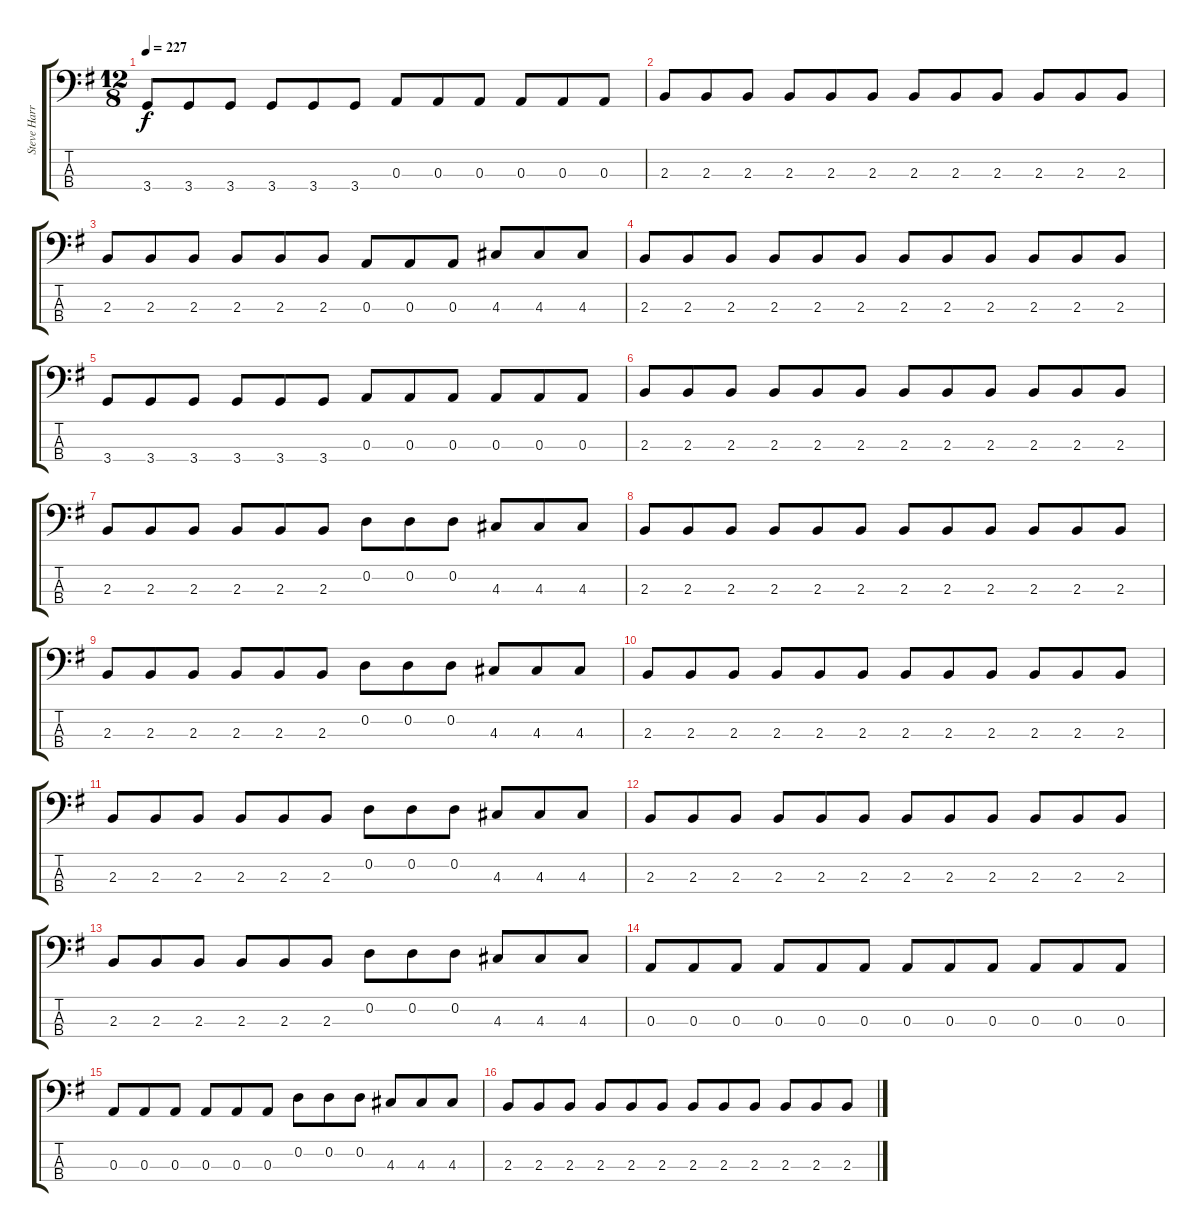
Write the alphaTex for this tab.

\track ("Steve Harris" "Steve Harr") {instrument electricbassfinger}
\staff {score tabs}
\tuning (G2 D2 A1 E1) {hide}
\ts (12 8)
\tempo 227
\clef f4
\ks g
3.4.8{dy f} 3.4.8 3.4.8 3.4.8 3.4.8 3.4.8 0.3.8 0.3.8 0.3.8 0.3.8 0.3.8 0.3.8 |
2.3.8 2.3.8 2.3.8 2.3.8 2.3.8 2.3.8 2.3.8 2.3.8 2.3.8 2.3.8 2.3.8 2.3.8 |
2.3.8 2.3.8 2.3.8 2.3.8 2.3.8 2.3.8 0.3.8 0.3.8 0.3.8 4.3.8 4.3.8 4.3.8 |
2.3.8 2.3.8 2.3.8 2.3.8 2.3.8 2.3.8 2.3.8 2.3.8 2.3.8 2.3.8 2.3.8 2.3.8 |
3.4.8 3.4.8 3.4.8 3.4.8 3.4.8 3.4.8 0.3.8 0.3.8 0.3.8 0.3.8 0.3.8 0.3.8 |
2.3.8 2.3.8 2.3.8 2.3.8 2.3.8 2.3.8 2.3.8 2.3.8 2.3.8 2.3.8 2.3.8 2.3.8 |
2.3.8 2.3.8 2.3.8 2.3.8 2.3.8 2.3.8 0.2.8 0.2.8 0.2.8 4.3.8 4.3.8 4.3.8 |
2.3.8 2.3.8 2.3.8 2.3.8 2.3.8 2.3.8 2.3.8 2.3.8 2.3.8 2.3.8 2.3.8 2.3.8 |
2.3.8 2.3.8 2.3.8 2.3.8 2.3.8 2.3.8 0.2.8 0.2.8 0.2.8 4.3.8 4.3.8 4.3.8 |
2.3.8 2.3.8 2.3.8 2.3.8 2.3.8 2.3.8 2.3.8 2.3.8 2.3.8 2.3.8 2.3.8 2.3.8 |
2.3.8 2.3.8 2.3.8 2.3.8 2.3.8 2.3.8 0.2.8 0.2.8 0.2.8 4.3.8 4.3.8 4.3.8 |
2.3.8 2.3.8 2.3.8 2.3.8 2.3.8 2.3.8 2.3.8 2.3.8 2.3.8 2.3.8 2.3.8 2.3.8 |
2.3.8 2.3.8 2.3.8 2.3.8 2.3.8 2.3.8 0.2.8 0.2.8 0.2.8 4.3.8 4.3.8 4.3.8 |
0.3.8 0.3.8 0.3.8 0.3.8 0.3.8 0.3.8 0.3.8 0.3.8 0.3.8 0.3.8 0.3.8 0.3.8 |
0.3.8 0.3.8 0.3.8 0.3.8 0.3.8 0.3.8 0.2.8 0.2.8 0.2.8 4.3.8 4.3.8 4.3.8 |
2.3.8 2.3.8 2.3.8 2.3.8 2.3.8 2.3.8 2.3.8 2.3.8 2.3.8 2.3.8 2.3.8 2.3.8
